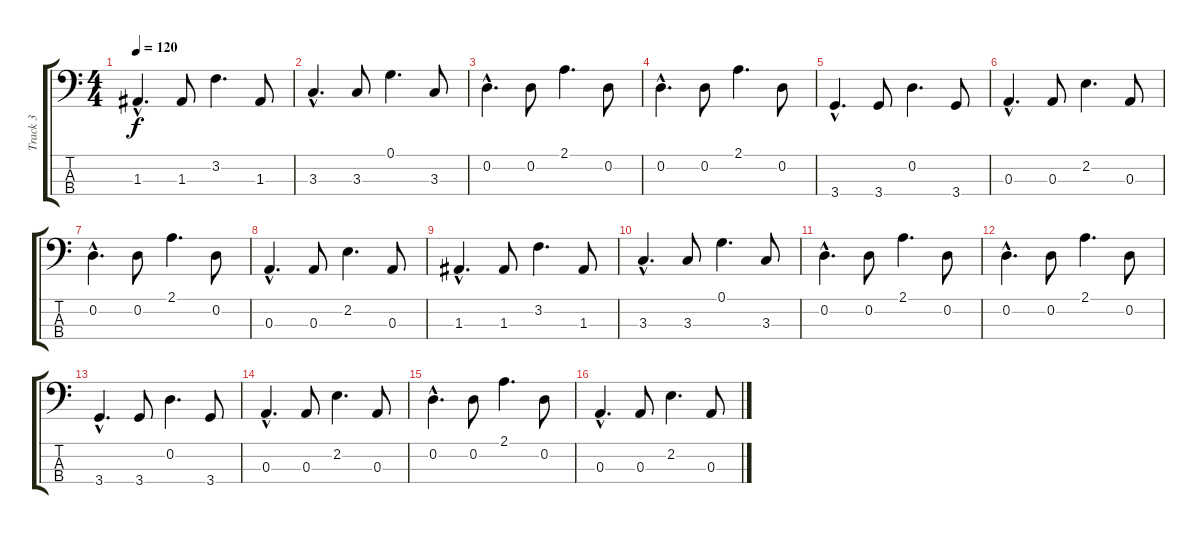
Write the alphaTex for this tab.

\track ("Track 3" "Track 3") {instrument electricbasspick}
\staff {score tabs}
\tuning (G2 D2 A1 E1) {hide}
\ts (4 4)
\tempo 120
\clef f4
\ks c
1.3{hac}.4{d dy f} 1.3.8 3.2.4{d} 1.3.8 |
3.3{hac}.4{d} 3.3.8 0.1.4{d} 3.3.8 |
0.2{hac}.4{d} 0.2.8 2.1.4{d} 0.2.8 |
0.2{hac}.4{d} 0.2.8 2.1.4{d} 0.2.8 |
3.4{hac}.4{d} 3.4.8 0.2.4{d} 3.4.8 |
0.3{hac}.4{d} 0.3.8 2.2.4{d} 0.3.8 |
0.2{hac}.4{d} 0.2.8 2.1.4{d} 0.2.8 |
0.3{hac}.4{d} 0.3.8 2.2.4{d} 0.3.8 |
1.3{hac}.4{d} 1.3.8 3.2.4{d} 1.3.8 |
3.3{hac}.4{d} 3.3.8 0.1.4{d} 3.3.8 |
0.2{hac}.4{d} 0.2.8 2.1.4{d} 0.2.8 |
0.2{hac}.4{d} 0.2.8 2.1.4{d} 0.2.8 |
3.4{hac}.4{d} 3.4.8 0.2.4{d} 3.4.8 |
0.3{hac}.4{d} 0.3.8 2.2.4{d} 0.3.8 |
0.2{hac}.4{d} 0.2.8 2.1.4{d} 0.2.8 |
0.3{hac}.4{d} 0.3.8 2.2.4{d} 0.3.8
